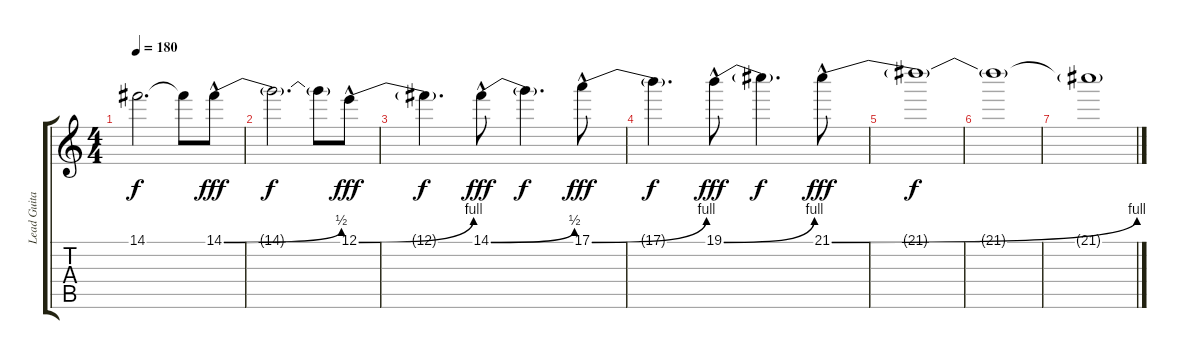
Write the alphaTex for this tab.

\track ("Lead Guitar" "Lead Guita") {instrument overdrivenguitar}
\staff {score tabs}
\tuning (E4 B3 G3 D3 A2 E2) {hide}
\ts (4 4)
\tempo 180
\clef g2
\ks c
14.1{t}.2{d dy f} 14.1{t}.8 14.1{be (bend 0 0 60 2) hac}.8{dy fff} |
14.1{t}.2{d dy f} 14.1{t}.8 12.1{be (bend 0 0 60 4) hac}.8{dy fff} |
12.1{t}.4{d dy f} 14.1{be (bend 0 0 60 2) hac}.8{dy fff} 14.1{t}.4{d dy f} 17.1{be (bend 0 0 60 4) hac}.8{dy fff} |
17.1{t}.4{d dy f} 19.1{be (bend 0 0 60 4) hac}.8{dy fff} 19.1{t}.4{d dy f} 21.1{be (bend 0 0 60 4) hac}.8{dy fff} |
21.1{t}.1{dy f} |
21.1{t}.1 |
21.1{t}.1
